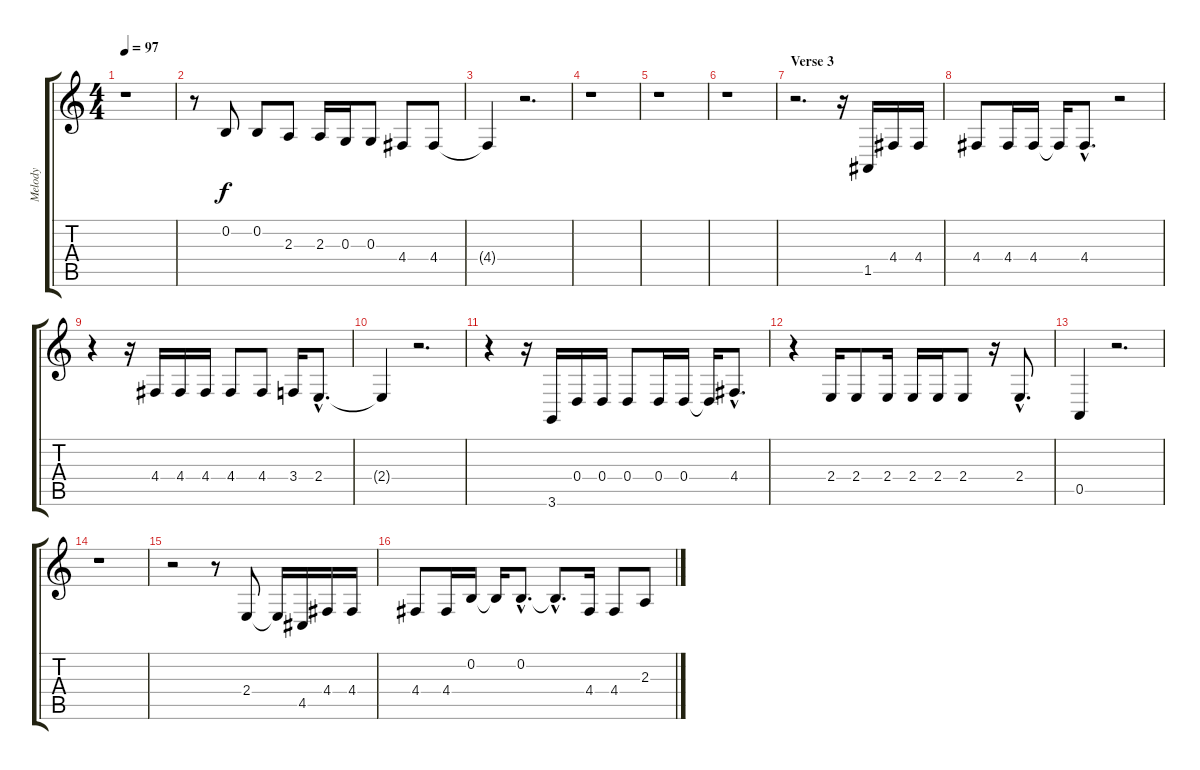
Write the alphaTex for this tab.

\track ("Melody" "Melody") {instrument tenorsax}
\staff {score tabs}
\tuning (E4 B3 G3 D3 A2 E2) {hide}
\ts (4 4)
\tempo 97
\clef g2
\ks c
r.1{dy f} |
r.8 0.2.8 0.2.8 2.3.8 2.3.16 0.3.16 0.3.8 4.4.8 4.4.8 |
4.4{t}.4 r.2{d} |
r.1 |
r.1 |
r.1 |
\section ("" "Verse 3")
r.2{d} r.16 1.5.16 4.4.16 4.4.16 |
4.4.8 4.4.16 4.4.16 4.4{t}.16 4.4{hac}.8{d} r.2 |
r.4 r.16 4.4.16 4.4.16 4.4.16 4.4.8 4.4.8 3.4.16 2.4{hac}.8{d} |
2.4{t}.4 r.2{d} |
r.4 r.16 3.6.16 0.4.16 0.4.16 0.4.8 0.4.16 0.4.16 0.4{t}.16 4.4{hac}.8{d} |
r.4 2.4.16 2.4.8 2.4.16 2.4.16 2.4.16 2.4.8 r.16 2.4{hac}.8{d} |
0.5.4 r.2{d} |
r.1 |
r.2 r.8 2.4.8 2.4{t}.16 4.5.16 4.4.16 4.4.16 |
4.4.8 4.4.16 0.2.16 0.2{t}.16 0.2{hac}.8{d} 0.2{hac t}.8{d} 4.4.16 4.4.8 2.3.8
